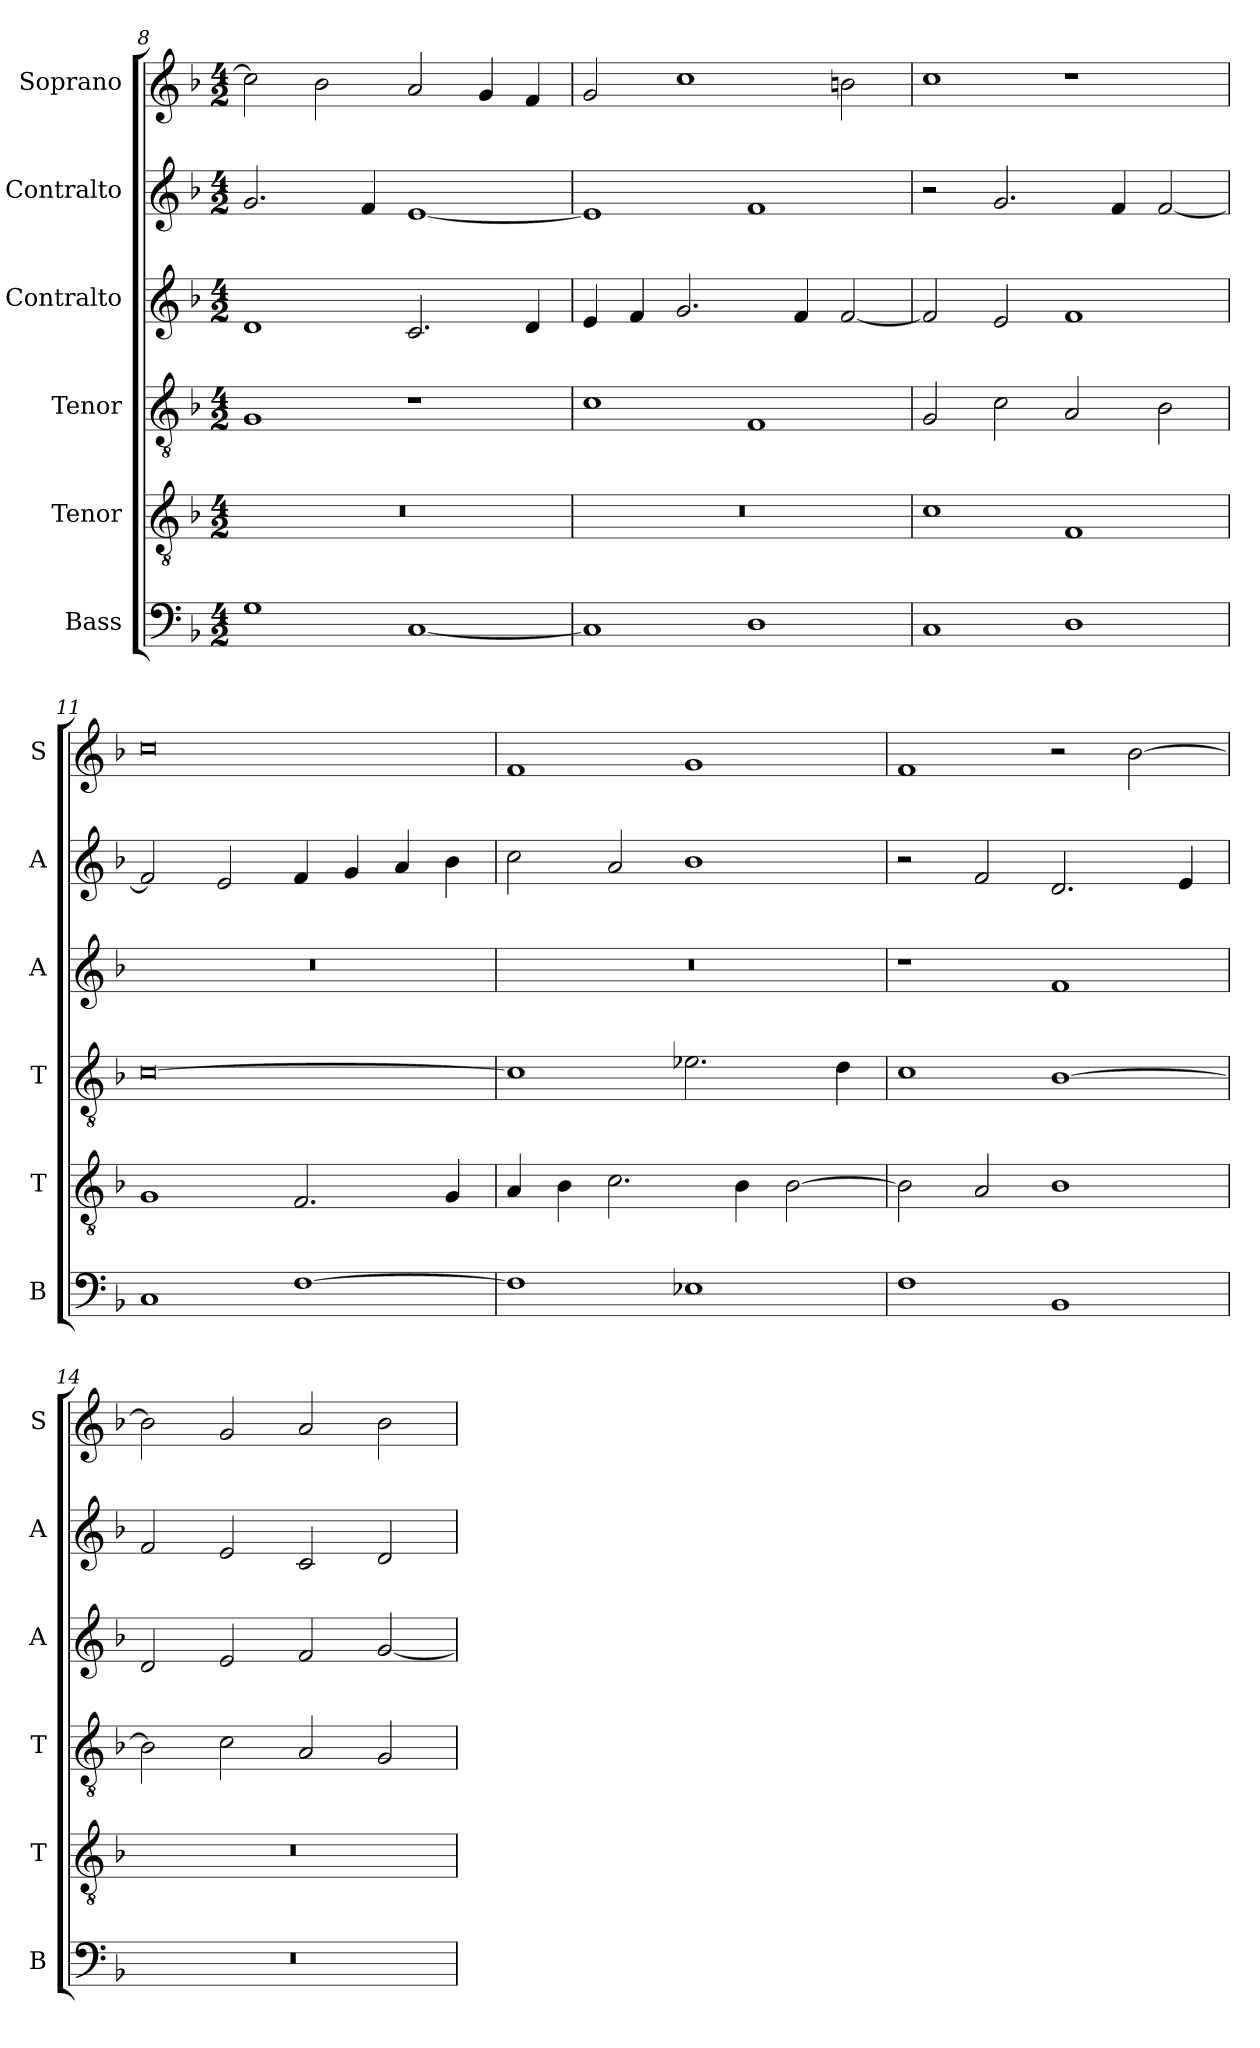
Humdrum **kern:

**kern	**kern	**kern	**kern	**kern	**kern
*part6	*part5	*part4	*part3	*part2	*part1
*staff6	*staff5	*staff4	*staff3	*staff2	*staff1
*I"Bass	*I"Tenor	*I"Tenor	*I"Contralto	*I"Contralto	*I"Soprano
*I'B	*I'T	*I'T	*I'A	*I'A	*I'S
*clefF4	*clefGv2	*clefGv2	*clefG2	*clefG2	*clefG2
*k[b-]	*k[b-]	*k[b-]	*k[b-]	*k[b-]	*k[b-]
*F:ion	*F:ion	*F:ion	*F:ion	*F:ion	*F:ion
*M4/2	*M4/2	*M4/2	*M4/2	*M4/2	*M4/2
=8	=8	=8	=8	=8	=8
1G	0r	1G	1d	2.g	2cc]
.	.	.	.	.	2b-
.	.	.	.	4f	.
[1C	.	1r	2.c	[1e	2a
.	.	.	.	.	4g
.	.	.	4d	.	4f
=9	=9	=9	=9	=9	=9
1C]	0r	1c	4e	1e]	2g
.	.	.	4f	.	.
.	.	.	2.g	.	1cc
1D	.	1F	.	1f	.
.	.	.	4f	.	.
.	.	.	[2f	.	2bn
=10	=10	=10	=10	=10	=10
1C	1c	2G	2f]	2r	1cc
.	.	2c	2e	2.g	.
1D	1F	2A	1f	.	1r
.	.	.	.	4f	.
.	.	2B-	.	[2f	.
=11	=11	=11	=11	=11	=11
1C	1G	[0c	0r	2f]	0cc
.	.	.	.	2e	.
[1F	2.F	.	.	4f	.
.	.	.	.	4g	.
.	.	.	.	4a	.
.	4G	.	.	4b-	.
=12	=12	=12	=12	=12	=12
1F]	4A	1c]	0r	2cc	1f
.	4B-	.	.	.	.
.	2.c	.	.	2a	.
1E-X	.	2.e-X	.	1b-	1g
.	4B-	.	.	.	.
.	[2B-	.	.	.	.
.	.	4d	.	.	.
=13	=13	=13	=13	=13	=13
1F	2B-]	1c	1r	2r	1f
.	2A	.	.	2f	.
1BB-	1B-	[1B-	1f	2.d	2r
.	.	.	.	.	[2b-
.	.	.	.	4e	.
=14	=14	=14	=14	=14	=14
0r	0r	2B-]	2d	2f	2b-]
.	.	2c	2e	2e	2g
.	.	2A	2f	2c	2a
.	.	2G	[2g	2d	2b-
=	=	=	=	=	=
*-	*-	*-	*-	*-	*-
